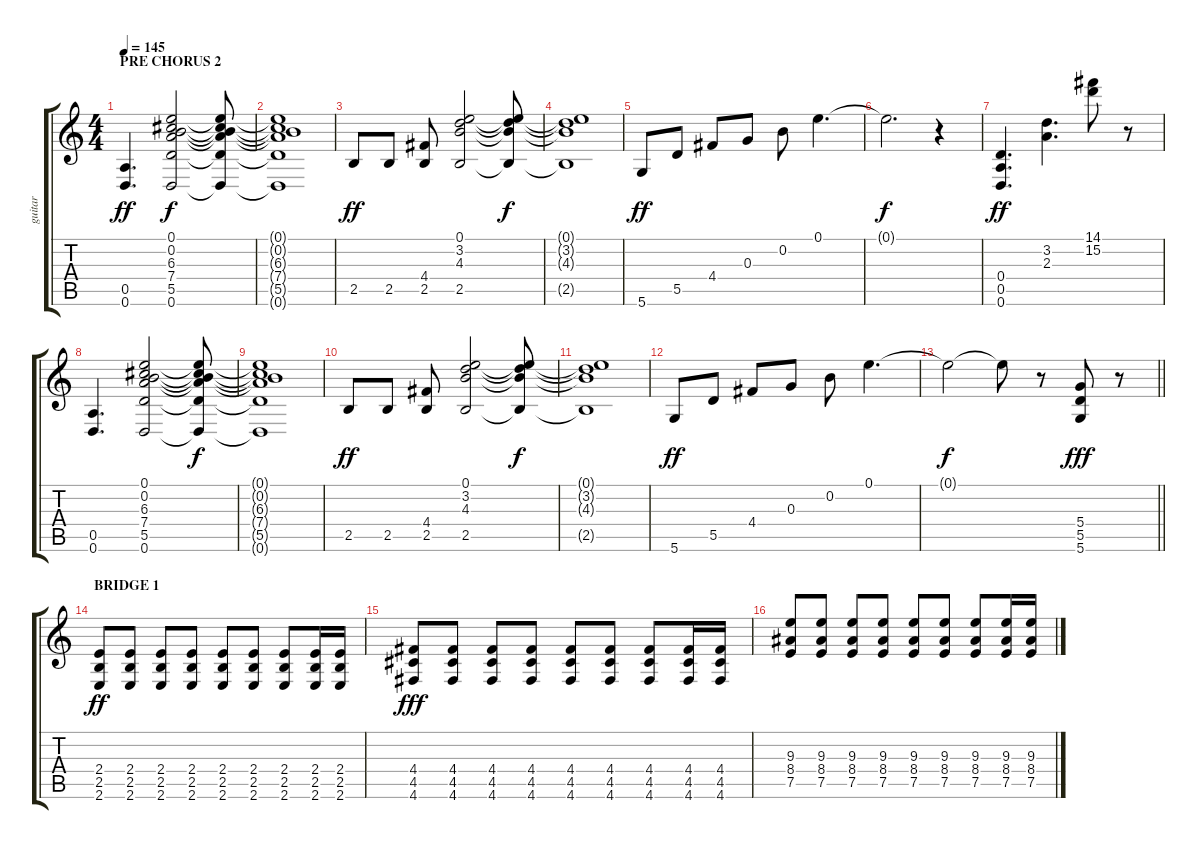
\track ("guitar" "guitar") {instrument overdrivenguitar}
\staff {score tabs}
\tuning (E4 B3 G3 D3 A2 D2) {hide}
\ts (4 4)
\section ("" "PRE CHORUS 2")
\tempo 145
\clef g2
\ks c
(0.5 0.6).4{d dy ff} (0.1 0.2 6.3 7.4 5.5 0.6).2{dy f} (0.1{t} 0.2{t} 6.3{t} 7.4{t} 5.5{t} 0.6{t}).8 |
(0.1{t} 0.2{t} 6.3{t} 7.4{t} 5.5{t} 0.6{t}).1 |
2.5.8{dy ff} 2.5.8 (4.4 2.5).8 (0.1 3.2 4.3 2.5).2 (0.1{t} 3.2{t} 4.3{t} 2.5{t}).8{dy f} |
(0.1{t} 3.2{t} 4.3{t} 2.5{t}).1 |
5.6.8{dy ff} 5.5.8 4.4.8 0.3.8 0.2.8 0.1.4{d} |
0.1{t}.2{d dy f} r.4 |
(0.4 0.5 0.6).4{d dy ff} (3.2 2.3).4{d} (14.1 15.2).8 r.8 |
(0.5 0.6).4{d} (0.1 0.2 6.3 7.4 5.5 0.6).2 (0.1{t} 0.2{t} 6.3{t} 7.4{t} 5.5{t} 0.6{t}).8{dy f} |
(0.1{t} 0.2{t} 6.3{t} 7.4{t} 5.5{t} 0.6{t}).1 |
2.5.8{dy ff} 2.5.8 (4.4 2.5).8 (0.1 3.2 4.3 2.5).2 (0.1{t} 3.2{t} 4.3{t} 2.5{t}).8{dy f} |
(0.1{t} 3.2{t} 4.3{t} 2.5{t}).1 |
5.6.8{dy ff} 5.5.8 4.4.8 0.3.8 0.2.8 0.1.4{d} |
\barLineRight lightlight
0.1{t}.2{dy f} 0.1{t}.8 r.8 (5.4 5.5 5.6).8{dy fff} r.8 |
\section ("" "BRIDGE 1")
(2.4 2.5 2.6).8{dy ff} (2.4 2.5 2.6).8 (2.4 2.5 2.6).8 (2.4 2.5 2.6).8 (2.4 2.5 2.6).8 (2.4 2.5 2.6).8 (2.4 2.5 2.6).8 (2.4 2.5 2.6).16 (2.4 2.5 2.6).16 |
(4.4 4.5 4.6).8{dy fff} (4.4 4.5 4.6).8 (4.4 4.5 4.6).8 (4.4 4.5 4.6).8 (4.4 4.5 4.6).8 (4.4 4.5 4.6).8 (4.4 4.5 4.6).8 (4.4 4.5 4.6).16 (4.4 4.5 4.6).16 |
(9.3 8.4 7.5).8 (9.3 8.4 7.5).8 (9.3 8.4 7.5).8 (9.3 8.4 7.5).8 (9.3 8.4 7.5).8 (9.3 8.4 7.5).8 (9.3 8.4 7.5).8 (9.3 8.4 7.5).16 (9.3 8.4 7.5).16
